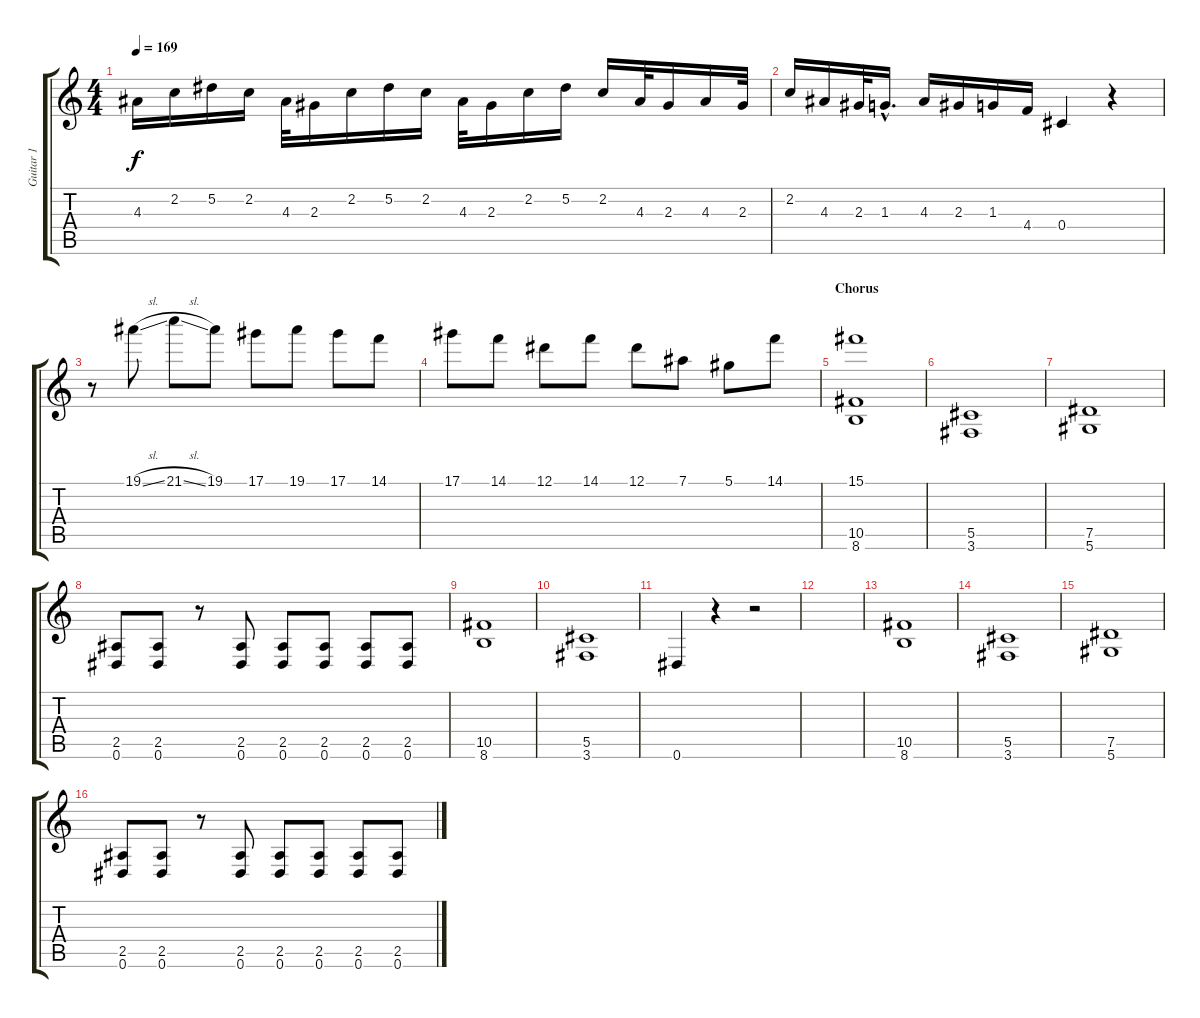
\track ("Guitar 1" "Guitar 1") {instrument distortionguitar}
\staff {score tabs}
\tuning (Eb4 Bb3 Gb3 Db3 Ab2 Eb2) {hide}
\ts (4 4)
\tempo 169
\clef g2
\ks c
4.3.16{dy f} 2.2.16 5.2.16 2.2.16 4.3.32 2.3.16 2.2.16 5.2.16 2.2.16 4.3.32 2.3.16 2.2.16 5.2.16 2.2.16 4.3.32 2.3.16 4.3.16 2.3.32 |
2.2.16 4.3.16 2.3.32 1.3{hac}.16{d} 4.3.16 2.3.16 1.3.16 4.4.16 0.4.4 r.4 |
r.8 19.1{sl}.8 21.1{sl}.8 19.1.8 17.1.8 19.1.8 17.1.8 14.1.8 |
17.1.8 14.1.8 12.1.8 14.1.8 12.1.8 7.1.8 5.1.8 14.1.8 |
\section ("" "Chorus")
(15.1 10.5 8.6).1 |
(5.5 3.6).1 |
(7.5 5.6).1 |
(2.5 0.6).8 (2.5 0.6).8 r.8 (2.5 0.6).8 (2.5 0.6).8 (2.5 0.6).8 (2.5 0.6).8 (2.5 0.6).8 |
(10.5 8.6).1 |
(5.5 3.6).1 |
0.6.4 r.4 r.2 |
|
(10.5 8.6).1 |
(5.5 3.6).1 |
(7.5 5.6).1 |
(2.5 0.6).8 (2.5 0.6).8 r.8 (2.5 0.6).8 (2.5 0.6).8 (2.5 0.6).8 (2.5 0.6).8 (2.5 0.6).8
